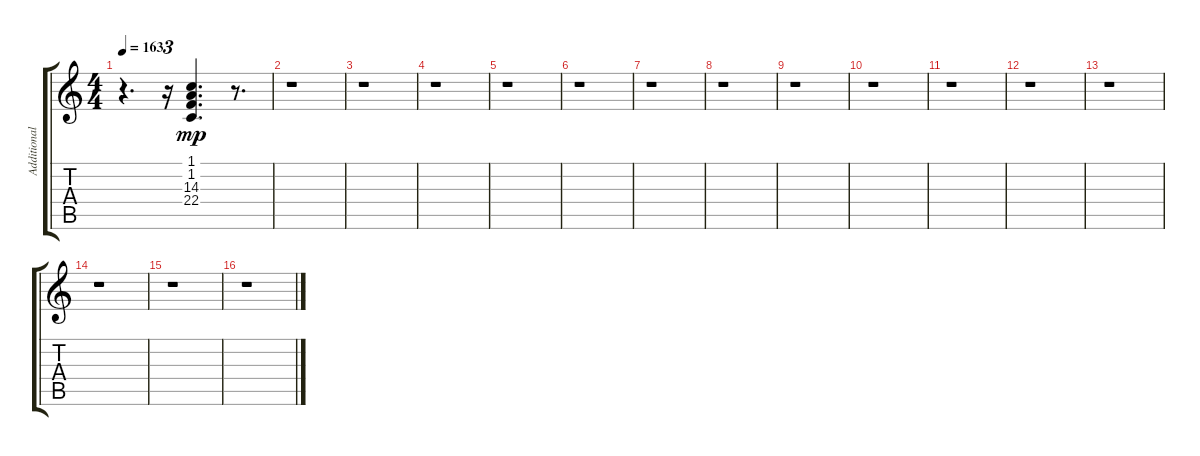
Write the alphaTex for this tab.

\track ("Additional Synth" "Additional") {instrument electricpiano2}
\staff {score tabs}
\tuning (E4 B3 G3 D3 A2 E2) {hide}
\ts (4 4)
\tempo 163
\clef g2
\ks c
r.4{d dy mp} r.16{tu (3 2)} (1.1 1.2 14.3 22.4).4{d} r.8{d} |
r.1 |
r.1 |
r.1 |
r.1 |
r.1 |
r.1 |
r.1 |
r.1 |
r.1 |
r.1 |
r.1 |
r.1 |
r.1 |
r.1 |
r.1
